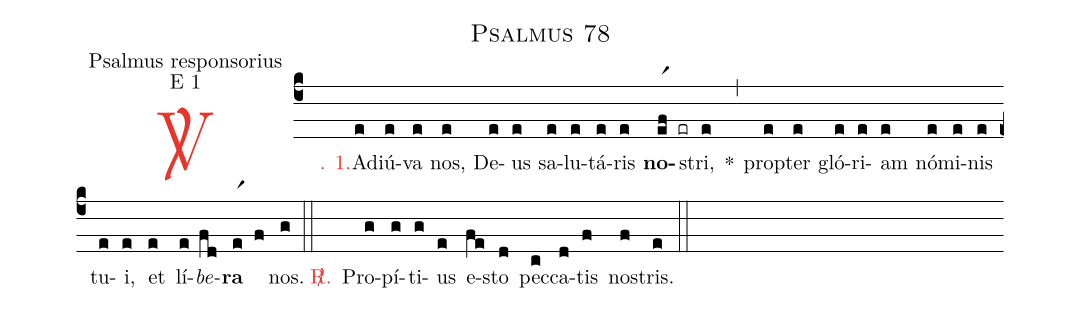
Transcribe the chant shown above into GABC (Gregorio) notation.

name: Psalmus 78;
office-part: Psalmus responsorius;
mode: E 1;
%%
(c4)

<c><sp>V/</sp>. 1.</c>() Ad(e)iú(e)va(e) nos,(e) De(e)us(e) sa(e)lu(e)tá(e)ris(e) <b>no</b>(er1f er)stri,(e) *(,) prop(e)ter(e) gló(e)ri(e)am(e) nó(e)mi(e)nis(e) tu(e)i,(e) et(e) lí(e)<i>be</i>(fd)<b>ra</b>(er1 f) nos.(g)

(::)

<nlba><c><sp>R/</sp>.</c>() Pro</nlba>(g)pí(g)ti(g)us(e) e(fe)sto(d) pec(c)ca(d)tis(f) no(f)stris.(e)

(::)
